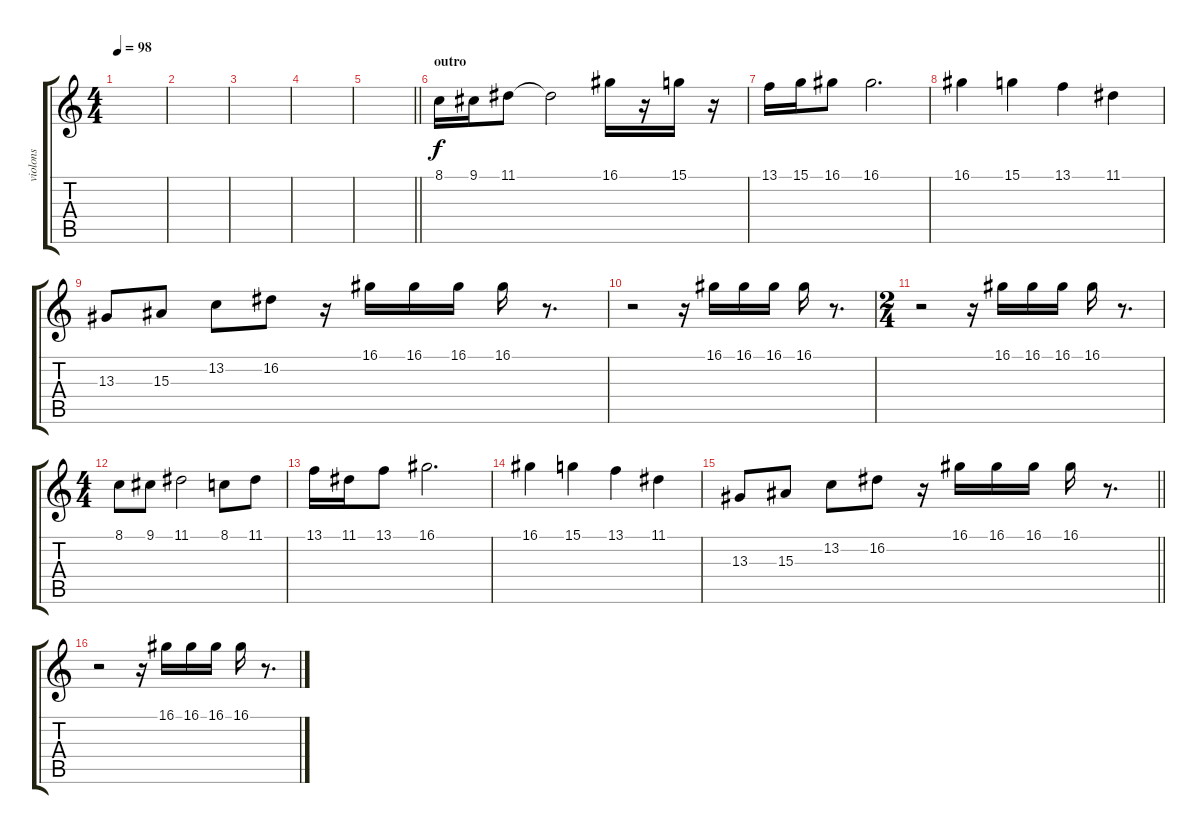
\track ("violons" "violons") {instrument stringensemble1}
\staff {score tabs}
\tuning (E4 B3 G3 D3 A2 E2) {hide}
\ts (4 4)
\tempo 98
\clef g2
\ks c
|
|
|
|
\barLineRight lightlight
|
\section ("" "outro")
8.1.16 9.1.16 11.1.8 11.1{t}.2 16.1.16 r.16 15.1.16 r.16 |
13.1.16 15.1.16 16.1.8 16.1.2{d} |
16.1.4 15.1.4 13.1.4 11.1.4 |
13.3.8 15.3.8 13.2.8 16.2.8 r.16 16.1.16 16.1.16 16.1.16 16.1.16 r.8{d} |
r.2 r.16 16.1.16 16.1.16 16.1.16 16.1.16 r.8{d} |
\ts (2 4)
r.2 r.16 16.1.16 16.1.16 16.1.16 16.1.16 r.8{d} |
\ts (4 4)
8.1.8 9.1.8 11.1.2 8.1.8 11.1.8 |
13.1.16 11.1.16 13.1.8 16.1.2{d} |
16.1.4 15.1.4 13.1.4 11.1.4 |
\barLineRight lightlight
13.3.8 15.3.8 13.2.8 16.2.8 r.16 16.1.16 16.1.16 16.1.16 16.1.16 r.8{d} |
r.2 r.16 16.1.16 16.1.16 16.1.16 16.1.16 r.8{d}
